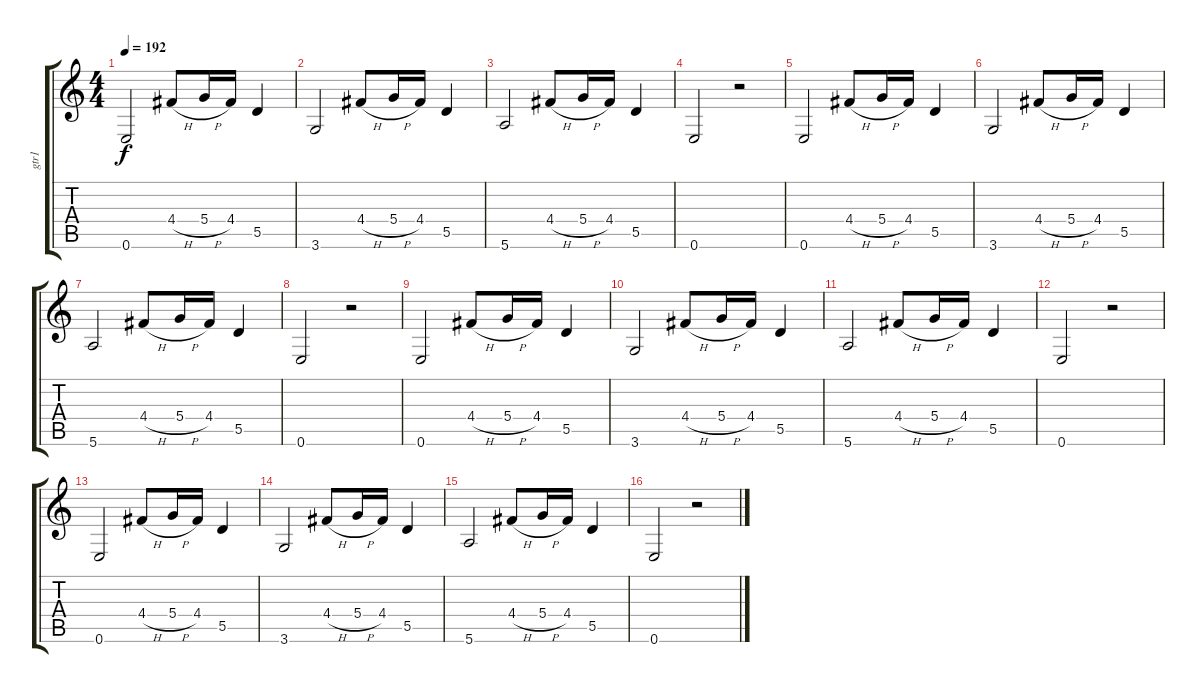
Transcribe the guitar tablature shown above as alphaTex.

\track ("gtr1" "gtr1") {instrument overdrivenguitar}
\staff {score tabs}
\tuning (E4 B3 G3 D3 A2 E2) {hide}
\ts (4 4)
\tempo 192
\clef g2
\ks c
0.6.2{dy f} 4.4{h}.8 5.4{h}.16 4.4.16 5.5.4 |
3.6.2 4.4{h}.8 5.4{h}.16 4.4.16 5.5.4 |
5.6.2 4.4{h}.8 5.4{h}.16 4.4.16 5.5.4 |
0.6.2 r.2 |
0.6.2 4.4{h}.8 5.4{h}.16 4.4.16 5.5.4 |
3.6.2 4.4{h}.8 5.4{h}.16 4.4.16 5.5.4 |
5.6.2 4.4{h}.8 5.4{h}.16 4.4.16 5.5.4 |
0.6.2 r.2 |
0.6.2 4.4{h}.8 5.4{h}.16 4.4.16 5.5.4 |
3.6.2 4.4{h}.8 5.4{h}.16 4.4.16 5.5.4 |
5.6.2 4.4{h}.8 5.4{h}.16 4.4.16 5.5.4 |
0.6.2 r.2 |
0.6.2 4.4{h}.8 5.4{h}.16 4.4.16 5.5.4 |
3.6.2 4.4{h}.8 5.4{h}.16 4.4.16 5.5.4 |
5.6.2 4.4{h}.8 5.4{h}.16 4.4.16 5.5.4 |
0.6.2 r.2
